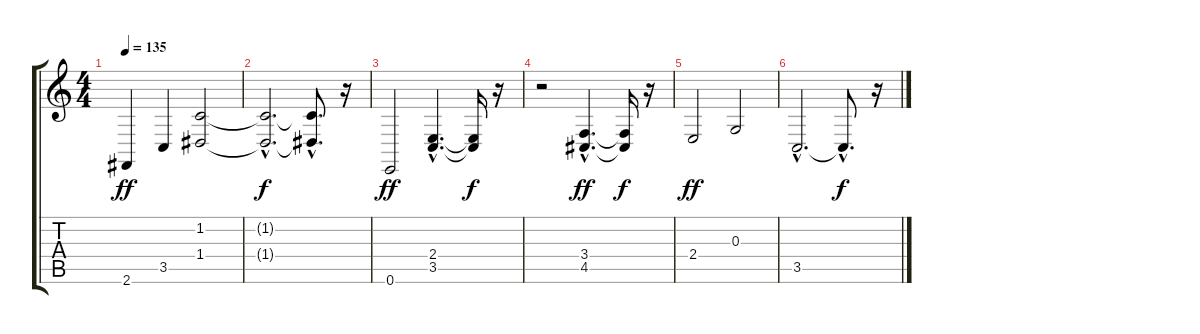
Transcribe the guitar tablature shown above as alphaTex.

\track "" {instrument synthstrings2}
\staff {score tabs}
\tuning (E4 B3 G3 D3 A2 E2) {hide}
\ts (4 4)
\tempo 135
\clef g2
\ks c
2.6.4{dy ff} 3.5.4 (1.2 1.4).2 |
(1.2{hac t} 1.4{hac t}).2{d dy f} (1.2{hac t} 1.4{hac t}).8{d} r.16 |
0.6.2{dy ff} (2.4{hac} 3.5{hac}).4{d} (2.4{t} 3.5{t}).16{dy f} r.16 |
r.2 (3.4{hac} 4.5{hac}).4{d dy ff} (3.4{t} 4.5{t}).16{dy f} r.16 |
2.4.2{dy ff} 0.3.2 |
3.5{hac}.2{d} 3.5{hac t}.8{d dy f} r.16
